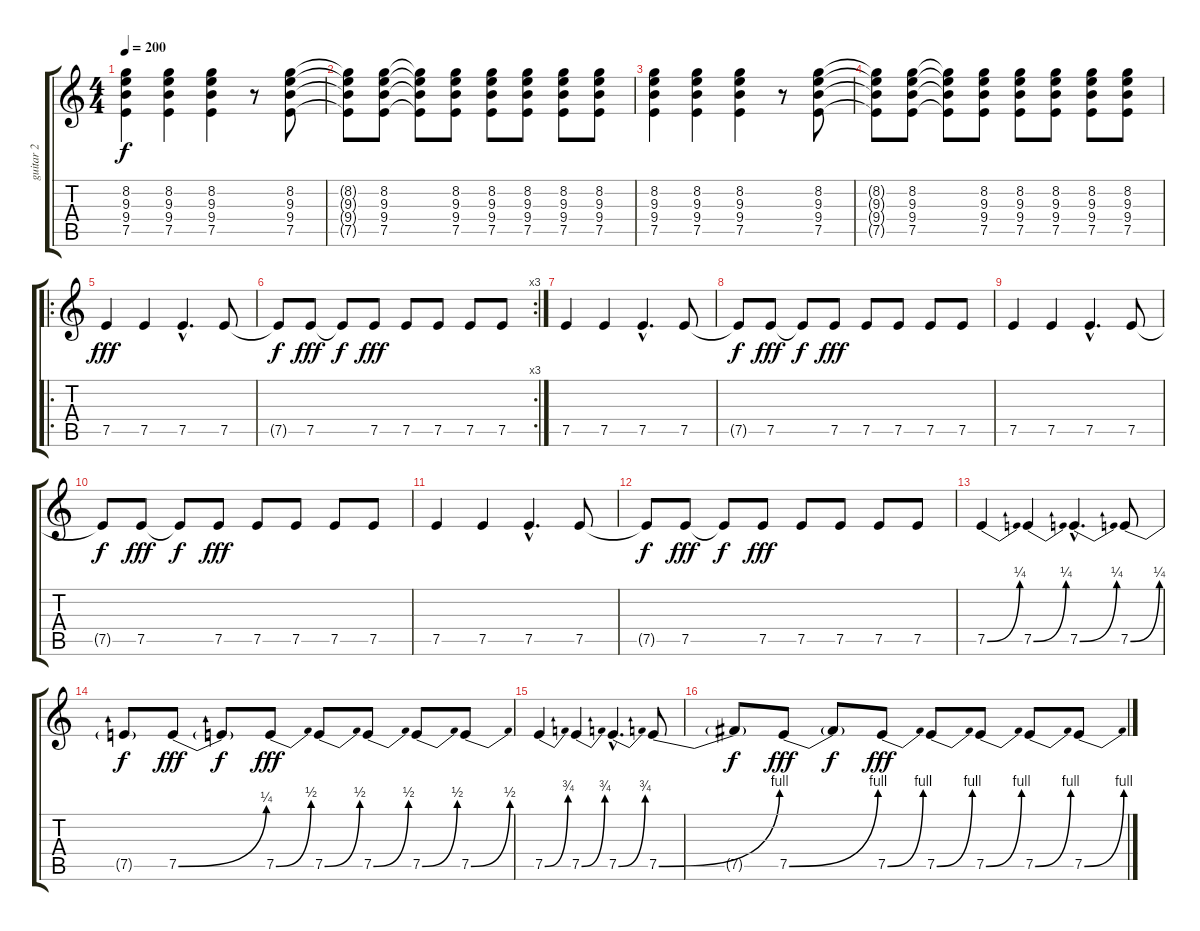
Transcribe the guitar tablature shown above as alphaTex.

\track ("guitar 2" "guitar 2") {instrument distortionguitar}
\staff {score tabs}
\tuning (E4 B3 G3 D3 A2 E2) {hide}
\ts (4 4)
\tempo 200
\clef g2
\ks c
(8.2 9.3 9.4 7.5).4{dy f} (8.2 9.3 9.4 7.5).4 (8.2 9.3 9.4 7.5).4 r.8 (8.2 9.3 9.4 7.5).8 |
(8.2{t} 9.3{t} 9.4{t} 7.5{t}).8 (8.2 9.3 9.4 7.5).8 (8.2{t} 9.3{t} 9.4{t} 7.5{t}).8 (8.2 9.3 9.4 7.5).8 (8.2 9.3 9.4 7.5).8 (8.2 9.3 9.4 7.5).8 (8.2 9.3 9.4 7.5).8 (8.2 9.3 9.4 7.5).8 |
(8.2 9.3 9.4 7.5).4 (8.2 9.3 9.4 7.5).4 (8.2 9.3 9.4 7.5).4 r.8 (8.2 9.3 9.4 7.5).8 |
(8.2{t} 9.3{t} 9.4{t} 7.5{t}).8 (8.2 9.3 9.4 7.5).8 (8.2{t} 9.3{t} 9.4{t} 7.5{t}).8 (8.2 9.3 9.4 7.5).8 (8.2 9.3 9.4 7.5).8 (8.2 9.3 9.4 7.5).8 (8.2 9.3 9.4 7.5).8 (8.2 9.3 9.4 7.5).8 |
\ro
7.5.4{dy fff} 7.5.4 7.5{hac}.4{d} 7.5.8 |
\rc 3
7.5{t}.8{dy f} 7.5.8{dy fff} 7.5{t}.8{dy f} 7.5.8{dy fff} 7.5.8 7.5.8 7.5.8 7.5.8 |
7.5.4 7.5.4 7.5{hac}.4{d} 7.5.8 |
7.5{t}.8{dy f} 7.5.8{dy fff} 7.5{t}.8{dy f} 7.5.8{dy fff} 7.5.8 7.5.8 7.5.8 7.5.8 |
7.5.4 7.5.4 7.5{hac}.4{d} 7.5.8 |
7.5{t}.8{dy f} 7.5.8{dy fff} 7.5{t}.8{dy f} 7.5.8{dy fff} 7.5.8 7.5.8 7.5.8 7.5.8 |
7.5.4 7.5.4 7.5{hac}.4{d} 7.5.8 |
7.5{t}.8{dy f} 7.5.8{dy fff} 7.5{t}.8{dy f} 7.5.8{dy fff} 7.5.8 7.5.8 7.5.8 7.5.8 |
7.5{be (bend 0 0 60 1)}.4 7.5{be (bend 0 0 60 1)}.4 7.5{be (bend 0 0 60 1) hac}.4{d} 7.5{be (bend 0 0 60 1)}.8 |
7.5{t}.8{dy f} 7.5{be (bend 0 0 60 1)}.8{dy fff} 7.5{t}.8{dy f} 7.5{be (bend 0 0 60 2)}.8{dy fff} 7.5{be (bend 0 0 60 2)}.8 7.5{be (bend 0 0 60 2)}.8 7.5{be (bend 0 0 60 2)}.8 7.5{be (bend 0 0 60 2)}.8 |
7.5{be (bend 0 0 60 3)}.4 7.5{be (bend 0 0 60 3)}.4 7.5{be (bend 0 0 60 3) hac}.4{d} 7.5{be (bend 0 0 60 4)}.8 |
7.5{t}.8{dy f} 7.5{be (bend 0 0 60 4)}.8{dy fff} 7.5{t}.8{dy f} 7.5{be (bend 0 0 60 4)}.8{dy fff} 7.5{be (bend 0 0 60 4)}.8 7.5{be (bend 0 0 60 4)}.8 7.5{be (bend 0 0 60 4)}.8 7.5{be (bend 0 0 60 4)}.8
